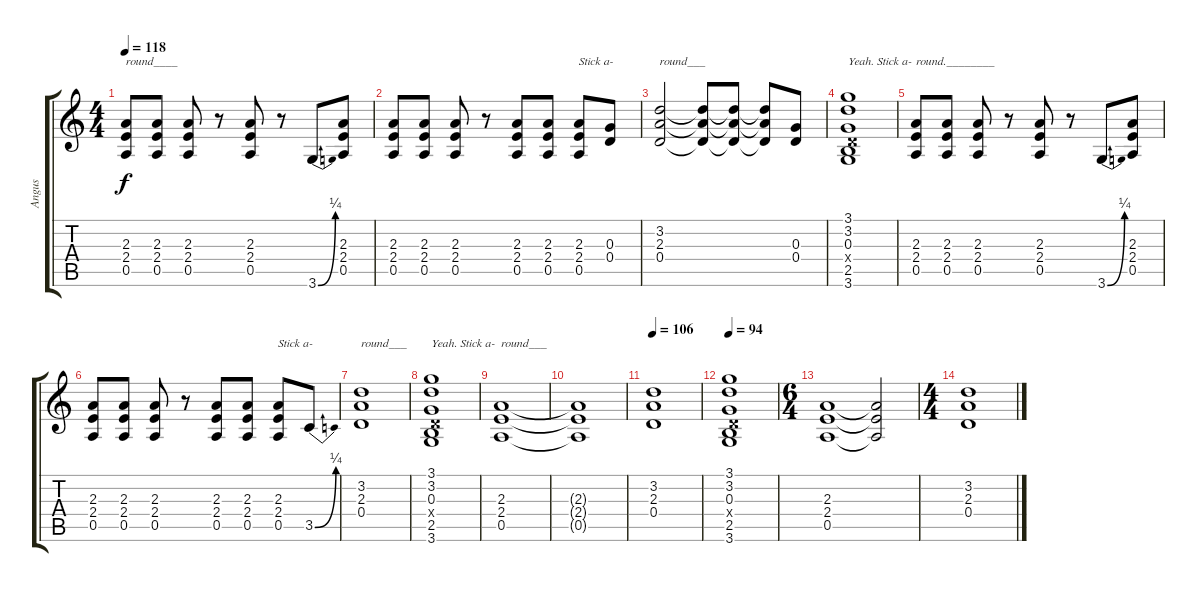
\track ("Angus" "Angus") {instrument overdrivenguitar}
\staff {score tabs}
\tuning (E4 B3 G3 D3 A2 E2) {hide}
\ts (4 4)
\tempo 118
\clef g2
\ks c
(2.3 2.4 0.5).8{txt "round____" dy f} (2.3 2.4 0.5).8 (2.3 2.4 0.5).8 r.8 (2.3 2.4 0.5).8 r.8 3.6{be (bend 0 0 60 1)}.8 (2.3 2.4 0.5).8 |
(2.3 2.4 0.5).8 (2.3 2.4 0.5).8 (2.3 2.4 0.5).8 r.8 (2.3 2.4 0.5).8 (2.3 2.4 0.5).8 (2.3 2.4 0.5).8{txt "Stick a-"} (0.3 0.4).8 |
(3.2 2.3 0.4).2{txt "round___"} (3.2{t} 2.3{t} 0.4{t}).8 (3.2{t} 2.3{t} 0.4{t}).8 (3.2{t} 2.3{t} 0.4{t}).8 (0.3 0.4).8 |
(3.1 3.2 0.3 0.4{x} 2.5 3.6).1{txt "Yeah. Stick a-"} |
(2.3 2.4 0.5).8{txt "round.________"} (2.3 2.4 0.5).8 (2.3 2.4 0.5).8 r.8 (2.3 2.4 0.5).8 r.8 3.6{be (bend 0 0 60 1)}.8 (2.3 2.4 0.5).8 |
(2.3 2.4 0.5).8 (2.3 2.4 0.5).8 (2.3 2.4 0.5).8 r.8 (2.3 2.4 0.5).8 (2.3 2.4 0.5).8 (2.3 2.4 0.5).8{txt "Stick a-"} 3.5{be (bend 0 0 60 1)}.8 |
(3.2 2.3 0.4).1{txt "round___"} |
(3.1 3.2 0.3 0.4{x} 2.5 3.6).1{txt "Yeah. Stick a-"} |
(2.3 2.4 0.5).1{txt "round___"} |
(2.3{t} 2.4{t} 0.5{t}).1 |
\tempo 106
(3.2 2.3 0.4).1 |
\tempo 94
(3.1 3.2 0.3 0.4{x} 2.5 3.6).1 |
\ts (6 4)
(2.3 2.4 0.5).1 (2.3{t} 2.4{t} 0.5{t}).2 |
\ts (4 4)
(3.2 2.3 0.4).1
